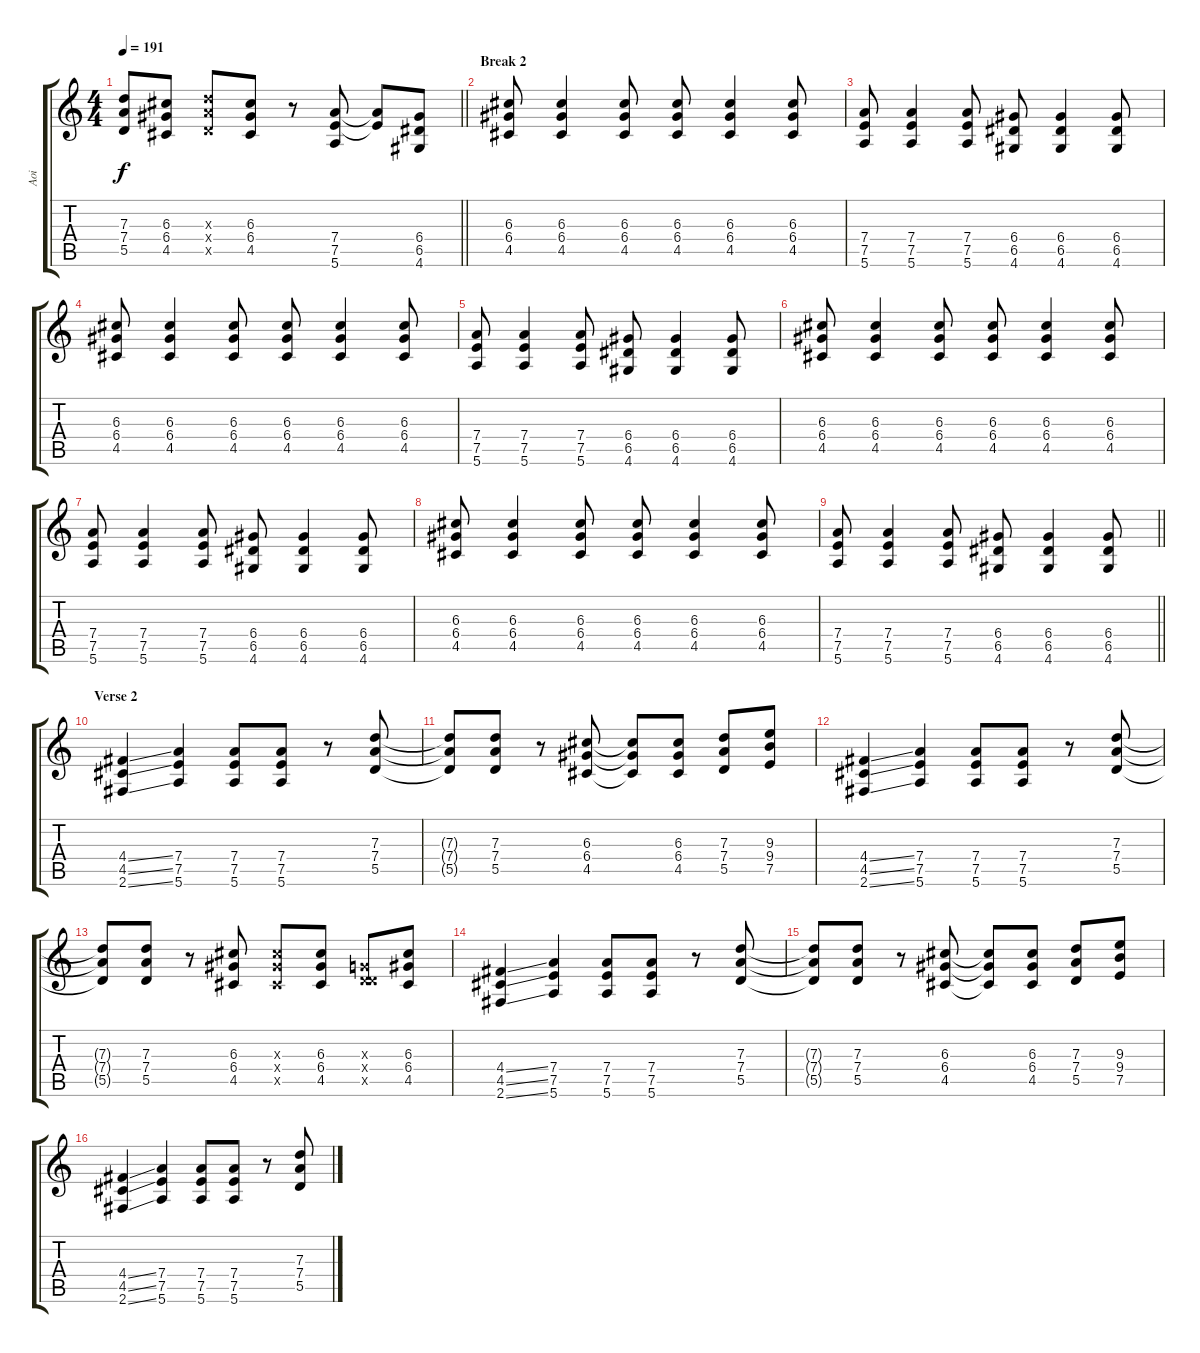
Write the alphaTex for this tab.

\track ("Aoi" "Aoi") {instrument distortionguitar}
\staff {score tabs}
\tuning (E4 B3 G3 D3 A2 E2) {hide}
\ts (4 4)
\tempo 191
\clef g2
\barLineRight lightlight
\ks c
(7.3 7.4 5.5).8{dy f} (6.3 6.4 4.5).8 (7.3{x} 7.4{x} 5.5{x}).8 (6.3 6.4 4.5).8 r.8 (7.4 7.5 5.6).8 (7.4{t} 7.5{t}).8 (6.4 6.5 4.6).8 |
\section ("" "Break 2")
(6.3 6.4 4.5).8 (6.3 6.4 4.5).4 (6.3 6.4 4.5).8 (6.3 6.4 4.5).8 (6.3 6.4 4.5).4 (6.3 6.4 4.5).8 |
(7.4 7.5 5.6).8 (7.4 7.5 5.6).4 (7.4 7.5 5.6).8 (6.4 6.5 4.6).8 (6.4 6.5 4.6).4 (6.4 6.5 4.6).8 |
(6.3 6.4 4.5).8 (6.3 6.4 4.5).4 (6.3 6.4 4.5).8 (6.3 6.4 4.5).8 (6.3 6.4 4.5).4 (6.3 6.4 4.5).8 |
(7.4 7.5 5.6).8 (7.4 7.5 5.6).4 (7.4 7.5 5.6).8 (6.4 6.5 4.6).8 (6.4 6.5 4.6).4 (6.4 6.5 4.6).8 |
(6.3 6.4 4.5).8 (6.3 6.4 4.5).4 (6.3 6.4 4.5).8 (6.3 6.4 4.5).8 (6.3 6.4 4.5).4 (6.3 6.4 4.5).8 |
(7.4 7.5 5.6).8 (7.4 7.5 5.6).4 (7.4 7.5 5.6).8 (6.4 6.5 4.6).8 (6.4 6.5 4.6).4 (6.4 6.5 4.6).8 |
(6.3 6.4 4.5).8 (6.3 6.4 4.5).4 (6.3 6.4 4.5).8 (6.3 6.4 4.5).8 (6.3 6.4 4.5).4 (6.3 6.4 4.5).8 |
\barLineRight lightlight
(7.4 7.5 5.6).8 (7.4 7.5 5.6).4 (7.4 7.5 5.6).8 (6.4 6.5 4.6).8 (6.4 6.5 4.6).4 (6.4 6.5 4.6).8 |
\section ("" "Verse 2")
(4.4{ss} 4.5{ss} 2.6{ss}).4 (7.4 7.5 5.6).4 (7.4 7.5 5.6).8 (7.4 7.5 5.6).8 r.8 (7.3 7.4 5.5).8 |
(7.3{t} 7.4{t} 5.5{t}).8 (7.3 7.4 5.5).8 r.8 (6.3 6.4 4.5).8 (6.3{t} 6.4{t} 4.5{t}).8 (6.3 6.4 4.5).8 (7.3 7.4 5.5).8 (9.3 9.4 7.5).8 |
(4.4{ss} 4.5{ss} 2.6{ss}).4 (7.4 7.5 5.6).4 (7.4 7.5 5.6).8 (7.4 7.5 5.6).8 r.8 (7.3 7.4 5.5).8 |
(7.3{t} 7.4{t} 5.5{t}).8 (7.3 7.4 5.5).8 r.8 (6.3 6.4 4.5).8 (6.3{x} 6.4{x} 4.5{x}).8 (6.3 6.4 4.5).8 (0.3{x} 0.4{x} 5.5{x}).8 (6.3 6.4 4.5).8 |
(4.4{ss} 4.5{ss} 2.6{ss}).4 (7.4 7.5 5.6).4 (7.4 7.5 5.6).8 (7.4 7.5 5.6).8 r.8 (7.3 7.4 5.5).8 |
(7.3{t} 7.4{t} 5.5{t}).8 (7.3 7.4 5.5).8 r.8 (6.3 6.4 4.5).8 (6.3{t} 6.4{t} 4.5{t}).8 (6.3 6.4 4.5).8 (7.3 7.4 5.5).8 (9.3 9.4 7.5).8 |
(4.4{ss} 4.5{ss} 2.6{ss}).4 (7.4 7.5 5.6).4 (7.4 7.5 5.6).8 (7.4 7.5 5.6).8 r.8 (7.3 7.4 5.5).8
